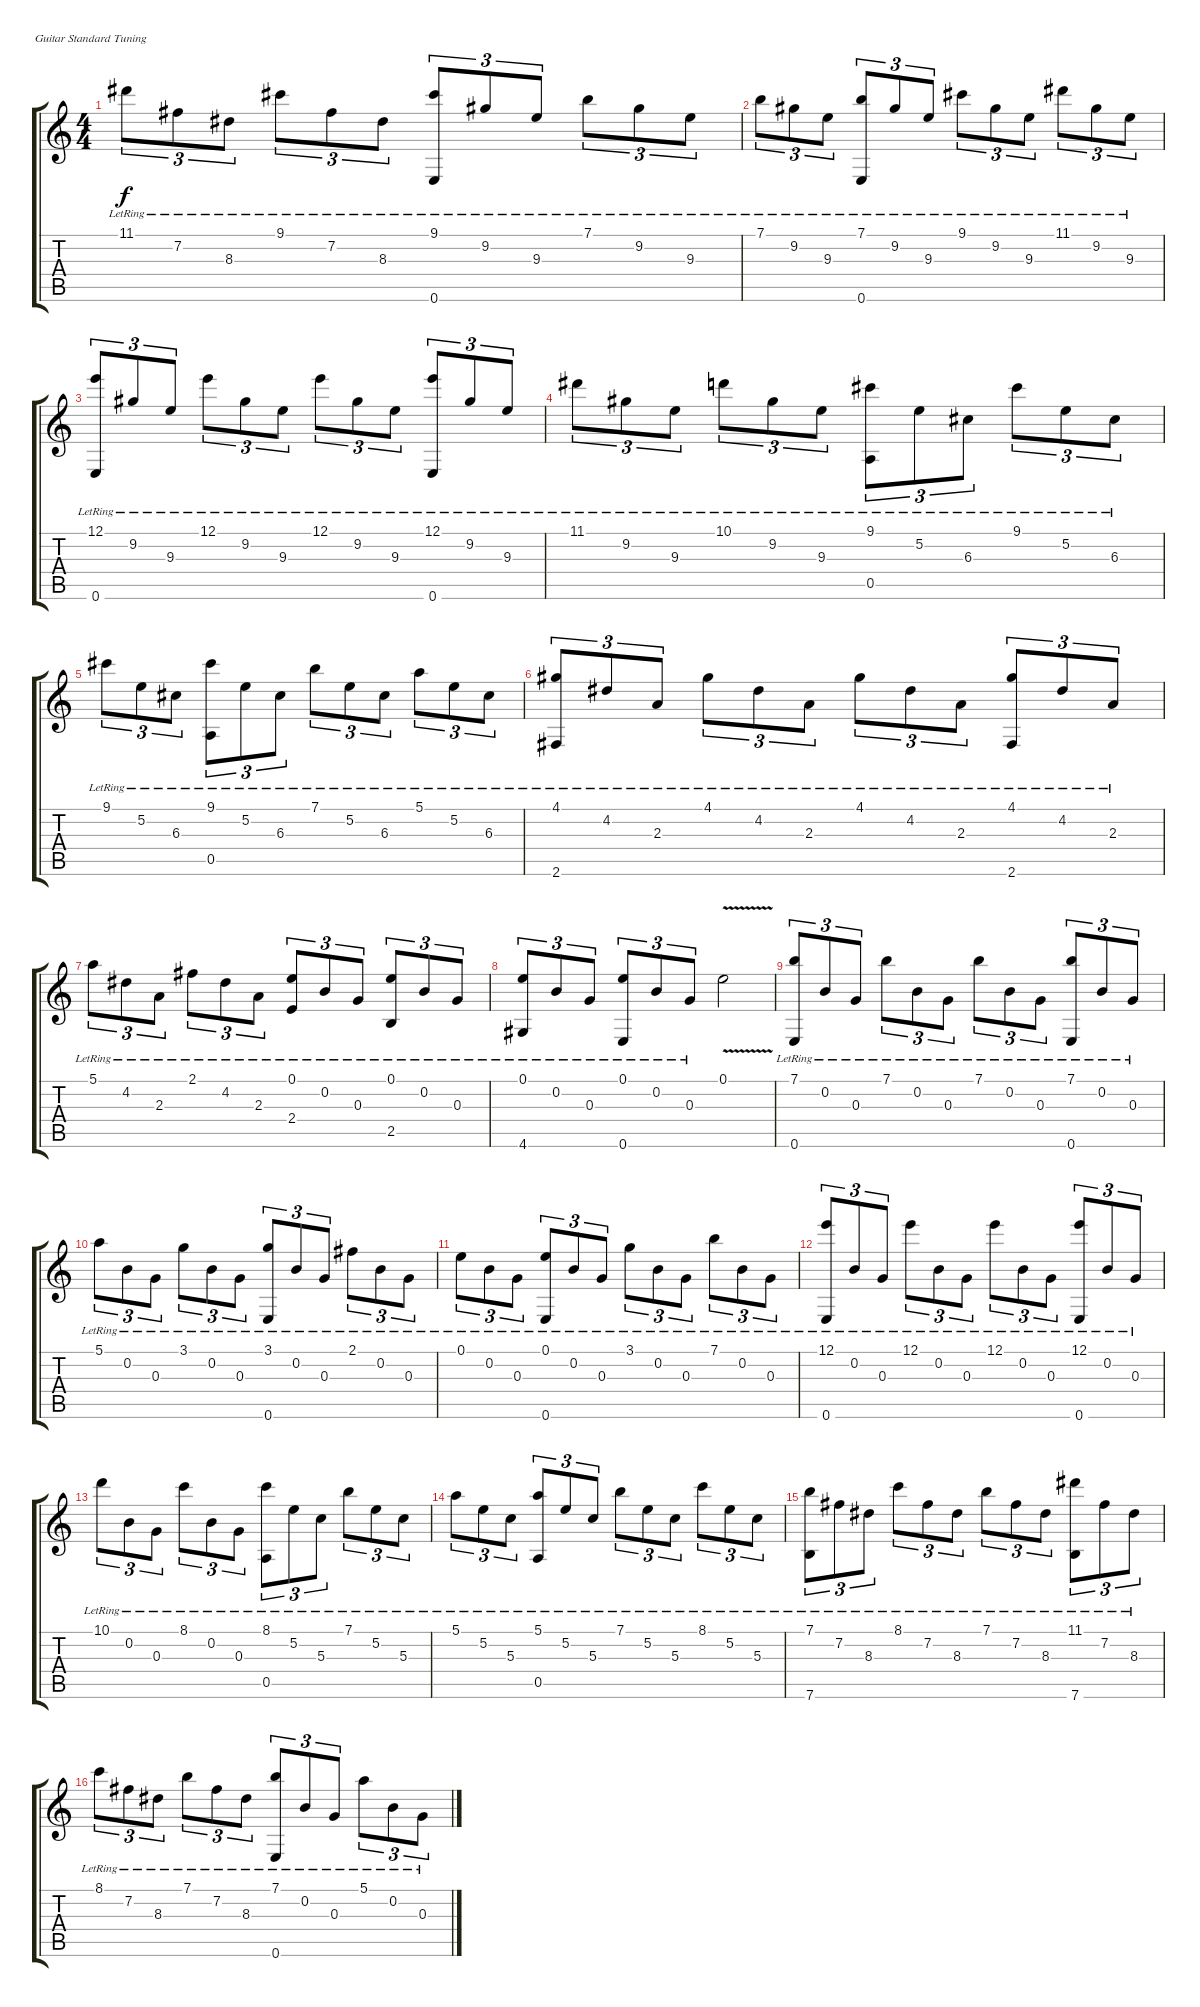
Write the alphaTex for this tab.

\defaultSystemsLayout 4
\bracketExtendMode groupsimilarinstruments
\multiTrackTrackNamePolicy hidden
\firstSystemTrackNameOrientation horizontal
\otherSystemsTrackNameOrientation horizontal
\track "" {instrument acousticguitarnylon}
\staff {score tabs}
\tuning (E4 B3 G3 D3 A2 E2)
\ts (4 4)
\tempo (100 hide)
\clef g2
\scale
1.03909
\ks c
11.1{lr}.8{tu (3 2) dy f} 7.2{lr}.8{tu (3 2)} 8.3{lr}.8{tu (3 2)} 9.1{lr}.8{tu (3 2)} 7.2{lr}.8{tu (3 2)} 8.3{lr}.8{tu (3 2)} (9.1{lr} 0.6{lr}).8{tu (3 2)} 9.2{lr}.8{tu (3 2)} 9.3{lr}.8{tu (3 2)} 7.1{lr}.8{tu (3 2)} 9.2{lr}.8{tu (3 2)} 9.3{lr}.8{tu (3 2)} |
\scale
0.960908 7.1{lr}.8{tu (3 2)} 9.2{lr}.8{tu (3 2)} 9.3{lr}.8{tu (3 2)} (7.1{lr} 0.6{lr}).8{tu (3 2)} 9.2{lr}.8{tu (3 2)} 9.3{lr}.8{tu (3 2)} 9.1{lr}.8{tu (3 2)} 9.2{lr}.8{tu (3 2)} 9.3{lr}.8{tu (3 2)} 11.1{lr}.8{tu (3 2)} 9.2{lr}.8{tu (3 2)} 9.3{lr}.8{tu (3 2)} |
\scale
1.03909 (12.1{lr} 0.6{lr}).8{tu (3 2)} 9.2{lr}.8{tu (3 2)} 9.3{lr}.8{tu (3 2)} 12.1{lr}.8{tu (3 2)} 9.2{lr}.8{tu (3 2)} 9.3{lr}.8{tu (3 2)} 12.1{lr}.8{tu (3 2)} 9.2{lr}.8{tu (3 2)} 9.3{lr}.8{tu (3 2)} (12.1{lr} 0.6{lr}).8{tu (3 2)} 9.2{lr}.8{tu (3 2)} 9.3{lr}.8{tu (3 2)} |
\scale
0.960908 11.1{lr}.8{tu (3 2)} 9.2{lr}.8{tu (3 2)} 9.3{lr}.8{tu (3 2)} 10.1{lr}.8{tu (3 2)} 9.2{lr}.8{tu (3 2)} 9.3{lr}.8{tu (3 2)} (9.1{lr} 0.5{lr}).8{tu (3 2)} 5.2{lr}.8{tu (3 2)} 6.3{lr}.8{tu (3 2)} 9.1{lr}.8{tu (3 2)} 5.2{lr}.8{tu (3 2)} 6.3{lr}.8{tu (3 2)} |
\scale
1.03909 9.1{lr}.8{tu (3 2)} 5.2{lr}.8{tu (3 2)} 6.3{lr}.8{tu (3 2)} (9.1{lr} 0.5{lr}).8{tu (3 2)} 5.2{lr}.8{tu (3 2)} 6.3{lr}.8{tu (3 2)} 7.1{lr}.8{tu (3 2)} 5.2{lr}.8{tu (3 2)} 6.3{lr}.8{tu (3 2)} 5.1{lr}.8{tu (3 2)} 5.2{lr}.8{tu (3 2)} 6.3{lr}.8{tu (3 2)} |
\scale
0.960908 (4.1{lr} 2.6).8{tu (3 2)} 4.2{lr}.8{tu (3 2)} 2.3{lr}.8{tu (3 2)} 4.1{lr}.8{tu (3 2)} 4.2{lr}.8{tu (3 2)} 2.3{lr}.8{tu (3 2)} 4.1{lr}.8{tu (3 2)} 4.2{lr}.8{tu (3 2)} 2.3{lr}.8{tu (3 2)} (4.1{lr} 2.6).8{tu (3 2)} 4.2{lr}.8{tu (3 2)} 2.3{lr}.8{tu (3 2)} |
\scale
1.03909 5.1{lr}.8{tu (3 2)} 4.2{lr}.8{tu (3 2)} 2.3{lr}.8{tu (3 2)} 2.1{lr}.8{tu (3 2)} 4.2{lr}.8{tu (3 2)} 2.3{lr}.8{tu (3 2)} (0.1{lr} 2.4).8{tu (3 2)} 0.2{lr}.8{tu (3 2)} 0.3{lr}.8{tu (3 2)} (0.1{lr} 2.5).8{tu (3 2)} 0.2{lr}.8{tu (3 2)} 0.3{lr}.8{tu (3 2)} |
\scale
0.960908 (0.1{lr} 4.6).8{tu (3 2)} 0.2{lr}.8{tu (3 2)} 0.3{lr}.8{tu (3 2)} (0.1{lr} 0.6).8{tu (3 2)} 0.2{lr}.8{tu (3 2)} 0.3{lr}.8{tu (3 2)} 0.1{v}.2 |
\scale
1.03909 (7.1{lr} 0.6{lr}).8{tu (3 2)} 0.2{lr}.8{tu (3 2)} 0.3{lr}.8{tu (3 2)} 7.1{lr}.8{tu (3 2)} 0.2{lr}.8{tu (3 2)} 0.3{lr}.8{tu (3 2)} 7.1{lr}.8{tu (3 2)} 0.2{lr}.8{tu (3 2)} 0.3{lr}.8{tu (3 2)} (7.1{lr} 0.6{lr}).8{tu (3 2)} 0.2{lr}.8{tu (3 2)} 0.3{lr}.8{tu (3 2)} |
\scale
0.960908 5.1{lr}.8{tu (3 2)} 0.2{lr}.8{tu (3 2)} 0.3{lr}.8{tu (3 2)} 3.1{lr}.8{tu (3 2)} 0.2{lr}.8{tu (3 2)} 0.3{lr}.8{tu (3 2)} (3.1{lr} 0.6{lr}).8{tu (3 2)} 0.2{lr}.8{tu (3 2)} 0.3{lr}.8{tu (3 2)} 2.1{lr}.8{tu (3 2)} 0.2{lr}.8{tu (3 2)} 0.3{lr}.8{tu (3 2)} |
\scale
1.03909 0.1{lr}.8{tu (3 2)} 0.2{lr}.8{tu (3 2)} 0.3{lr}.8{tu (3 2)} (0.1{lr} 0.6{lr}).8{tu (3 2)} 0.2{lr}.8{tu (3 2)} 0.3{lr}.8{tu (3 2)} 3.1{lr}.8{tu (3 2)} 0.2{lr}.8{tu (3 2)} 0.3{lr}.8{tu (3 2)} 7.1{lr}.8{tu (3 2)} 0.2{lr}.8{tu (3 2)} 0.3{lr}.8{tu (3 2)} |
\scale
0.960908 (12.1{lr} 0.6{lr}).8{tu (3 2)} 0.2{lr}.8{tu (3 2)} 0.3{lr}.8{tu (3 2)} 12.1{lr}.8{tu (3 2)} 0.2{lr}.8{tu (3 2)} 0.3{lr}.8{tu (3 2)} 12.1{lr}.8{tu (3 2)} 0.2{lr}.8{tu (3 2)} 0.3{lr}.8{tu (3 2)} (12.1{lr} 0.6{lr}).8{tu (3 2)} 0.2{lr}.8{tu (3 2)} 0.3{lr}.8{tu (3 2)} |
\scale
1.03909 10.1{lr}.8{tu (3 2)} 0.2{lr}.8{tu (3 2)} 0.3{lr}.8{tu (3 2)} 8.1{lr}.8{tu (3 2)} 0.2{lr}.8{tu (3 2)} 0.3{lr}.8{tu (3 2)} (8.1{lr} 0.5{lr}).8{tu (3 2)} 5.2{lr}.8{tu (3 2)} 5.3{lr}.8{tu (3 2)} 7.1{lr}.8{tu (3 2)} 5.2{lr}.8{tu (3 2)} 5.3{lr}.8{tu (3 2)} |
\scale
0.960908 5.1{lr}.8{tu (3 2)} 5.2{lr}.8{tu (3 2)} 5.3{lr}.8{tu (3 2)} (5.1{lr} 0.5{lr}).8{tu (3 2)} 5.2{lr}.8{tu (3 2)} 5.3{lr}.8{tu (3 2)} 7.1{lr}.8{tu (3 2)} 5.2{lr}.8{tu (3 2)} 5.3{lr}.8{tu (3 2)} 8.1{lr}.8{tu (3 2)} 5.2{lr}.8{tu (3 2)} 5.3{lr}.8{tu (3 2)} |
\scale
1.03909 (7.1{lr} 7.6{lr}).8{tu (3 2)} 7.2{lr}.8{tu (3 2)} 8.3{lr}.8{tu (3 2)} 8.1{lr}.8{tu (3 2)} 7.2{lr}.8{tu (3 2)} 8.3{lr}.8{tu (3 2)} 7.1{lr}.8{tu (3 2)} 7.2{lr}.8{tu (3 2)} 8.3{lr}.8{tu (3 2)} (11.1{lr} 7.6{lr}).8{tu (3 2)} 7.2{lr}.8{tu (3 2)} 8.3{lr}.8{tu (3 2)} |
\scale
0.960908 8.1{lr}.8{tu (3 2)} 7.2{lr}.8{tu (3 2)} 8.3{lr}.8{tu (3 2)} 7.1{lr}.8{tu (3 2)} 7.2{lr}.8{tu (3 2)} 8.3{lr}.8{tu (3 2)} (7.1{lr} 0.6{lr}).8{tu (3 2)} 0.2{lr}.8{tu (3 2)} 0.3{lr}.8{tu (3 2)} 5.1{lr}.8{tu (3 2)} 0.2{lr}.8{tu (3 2)} 0.3{lr}.8{tu (3 2)}
